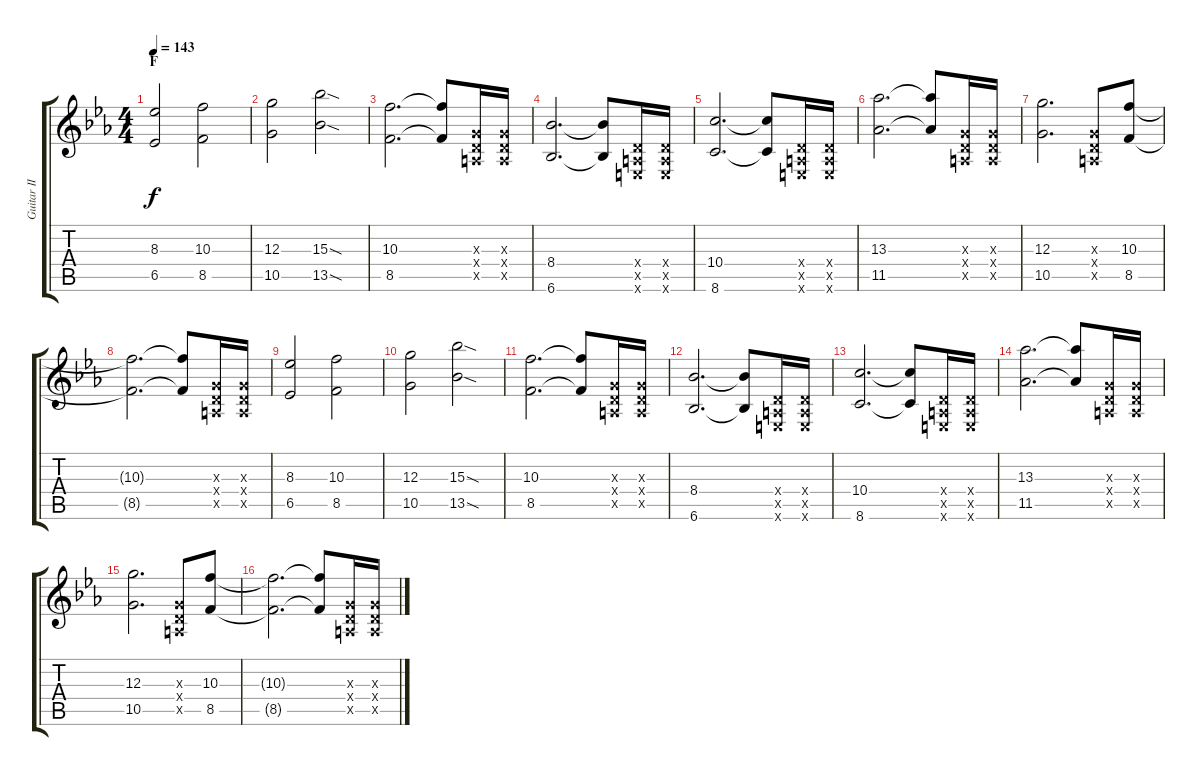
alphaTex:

\track ("Guitar II" "Guitar II") {instrument overdrivenguitar}
\staff {score tabs}
\tuning (E4 B3 G3 D3 A2 E2) {hide}
\ts (4 4)
\section ("" "F")
\tempo 143
\clef g2
\ks eb
(8.3 6.5).2{dy f} (10.3 8.5).2 |
(12.3 10.5).2 (15.3{sod} 13.5{sod}).2 |
(10.3 8.5).2{d} (10.3{t} 8.5{t}).8 (0.3{x} 0.4{x} 0.5{x}).16 (0.3{x} 0.4{x} 0.5{x}).16 |
(8.4 6.6).2{d} (8.4{t} 6.6{t}).8 (0.4{x} 0.5{x} 0.6{x}).16 (0.4{x} 0.5{x} 0.6{x}).16 |
(10.4 8.6).2{d} (10.4{t} 8.6{t}).8 (0.4{x} 0.5{x} 0.6{x}).16 (0.4{x} 0.5{x} 0.6{x}).16 |
(13.3 11.5).2{d} (13.3{t} 11.5{t}).8 (0.3{x} 0.4{x} 0.5{x}).16 (0.3{x} 0.4{x} 0.5{x}).16 |
(12.3 10.5).2{d} (0.3{x} 0.4{x} 0.5{x}).8 (10.3 8.5).8 |
(10.3{t} 8.5{t}).2{d} (10.3{t} 8.5{t}).8 (0.3{x} 0.4{x} 0.5{x}).16 (0.3{x} 0.4{x} 0.5{x}).16 |
(8.3 6.5).2 (10.3 8.5).2 |
(12.3 10.5).2 (15.3{sod} 13.5{sod}).2 |
(10.3 8.5).2{d} (10.3{t} 8.5{t}).8 (0.3{x} 0.4{x} 0.5{x}).16 (0.3{x} 0.4{x} 0.5{x}).16 |
(8.4 6.6).2{d} (8.4{t} 6.6{t}).8 (0.4{x} 0.5{x} 0.6{x}).16 (0.4{x} 0.5{x} 0.6{x}).16 |
(10.4 8.6).2{d} (10.4{t} 8.6{t}).8 (0.4{x} 0.5{x} 0.6{x}).16 (0.4{x} 0.5{x} 0.6{x}).16 |
(13.3 11.5).2{d} (13.3{t} 11.5{t}).8 (0.3{x} 0.4{x} 0.5{x}).16 (0.3{x} 0.4{x} 0.5{x}).16 |
(12.3 10.5).2{d} (0.3{x} 0.4{x} 0.5{x}).8 (10.3 8.5).8 |
(10.3{t} 8.5{t}).2{d} (10.3{t} 8.5{t}).8 (0.3{x} 0.4{x} 0.5{x}).16 (0.3{x} 0.4{x} 0.5{x}).16
